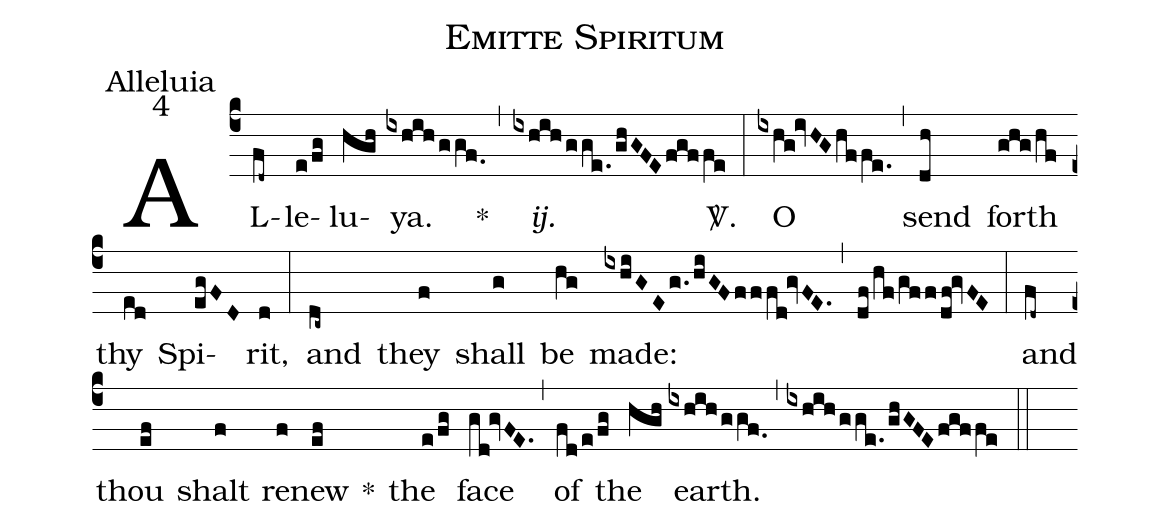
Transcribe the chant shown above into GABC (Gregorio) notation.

name:Emitte Spiritum;
office-part:Alleluia;
mode:4;
%%
(c4) AL(fd~)le(e/fg)lu(hgh)ya.(ixhih/ggf.0) *(,) <i>ij.</i>(ixhih/gge./ghGFE/fgffe) <sp>V/</sp>.(:) O(ixxhg!ivHG/hffe.) (,) send(dh) forth(ghg/hf) thy(ed) Spi(egFD)rit,(d) (:) and(dc~) they(f) shall(g) be(hg) made:(ixhiGE/g./hiGF/fffd!gvFE.) (,) (df/hf/gff/df!gvFE) (:) and(fd~) thou(ef) shalt(f) re(f)new(ef) *() the(e/fg) face(gd!gvFE.) (,) of(fd/e/fg) the(hgh) earth.(ixhih/ggf.0) (,) (ixhih/gge./ghGFE/fgffe) (::)
